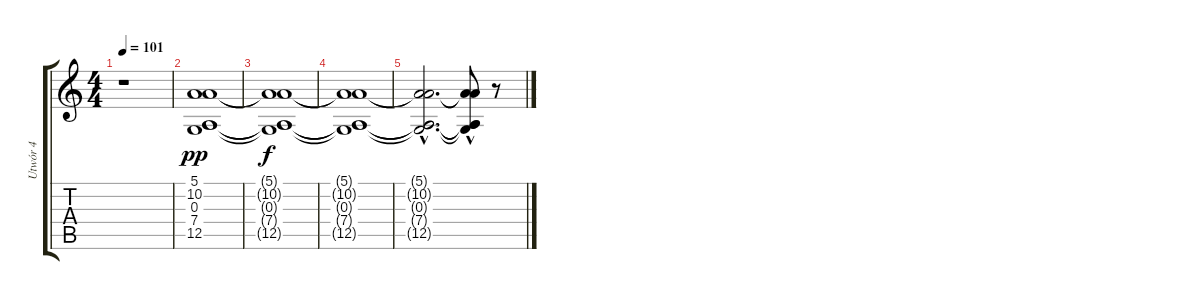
\track ("Utwór 4" "Utwór 4") {instrument pad2warm}
\staff {score tabs}
\tuning (E4 B3 G3 D3 A2 E2) {hide}
\ts (4 4)
\tempo 101
\clef g2
\ks c
r.1{dy pp instrument pad2warm} |
(5.1 10.2 0.3 7.4 12.5).1 |
(5.1{t} 10.2{t} 0.3{t} 7.4{t} 12.5{t}).1{dy f} |
(5.1{t} 10.2{t} 0.3{t} 7.4{t} 12.5{t}).1 |
(5.1{hac t} 10.2{hac t} 0.3{hac t} 7.4{hac t} 12.5{hac t}).2{d} (5.1{hac t} 10.2{t} 0.3{t} 7.4{t} 12.5{t}).8 r.8
